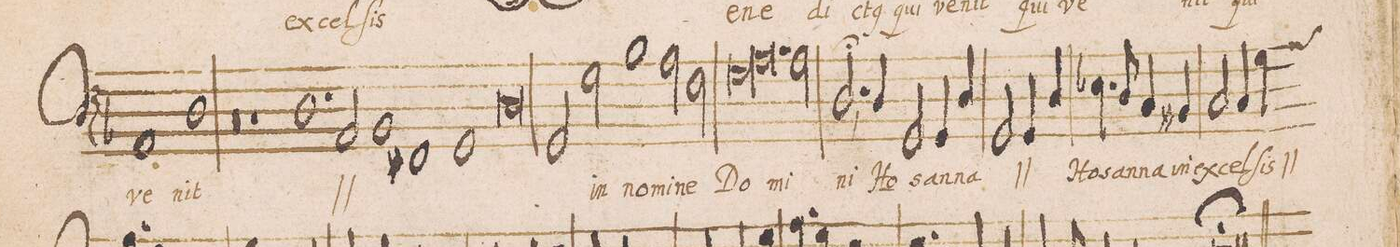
**kern	**text
*I"BASVS	*
*clefF4	*
*k[b-]	*
*met(C|)	*
*M2/1	*
1AA	ve-
1D	-nit
=12-	=12-
0r	.
=13-	=13-
1r	.
*	*ij
1.D	Be-
=14-	=14-
2AA/	-ne-
1BB-y	-dic-
=15-	=15-
1FF#X	-tus
1GG	qui
=16-	=16-
0D	ve-
=17-	=17-
2GG/	-nit
*	*Xij
2G\	in
1B-	no-
=18-	=18-
2A\	-mi-
2F\	-ne
*lig	*
1G	Do-
=19-	=19-
1.A	.
*Xlig	*
2A\	-mi-
=20-	=20-
2.D;,</	-ni
4D/	Ho-
2GG/	-san-
4GG/	-na
*	*ij
4D/	Ho-
=21-	=21-
2GG/	-san-
4GG/	-na
*	*Xij
4D/	Ho-
4.E-X\	-san-
8D/	-na
4C/	in
4BBn/	ex-
=22-	=22-
2C/	-cel-
4C/	-ſis
*	*ij
4G\	Ho-
*custos:A	*
*-	*-
